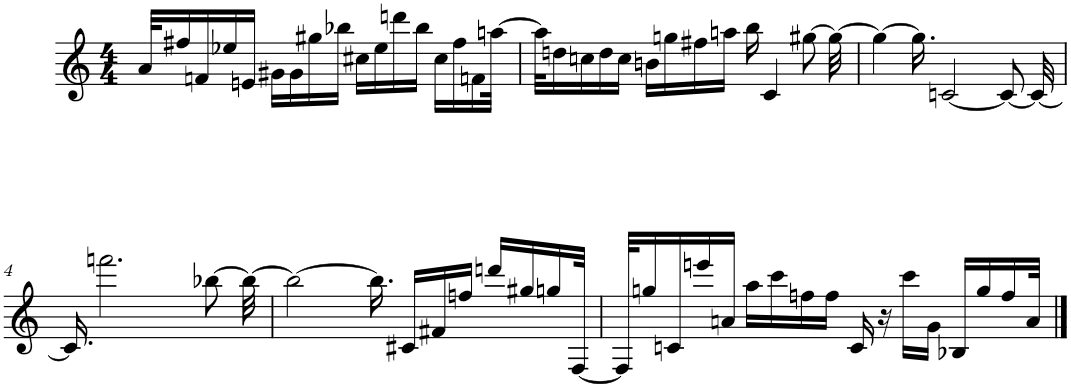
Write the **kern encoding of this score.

**kern
*part1
*staff1
*I"Piano
*I'Pno
*clefG2
*k[]
*M4/4
=1
32a/KLL
16ff#X/
16fn/
16ee-X/
16en/JJ
16g#X\LL
16g#\
16gg#X\
16bb-X\JJ
16cc#X\LL
16ee-\
16dddn\
16bb-\JJ
16cc#\LL
16ff#\
16fn\
[32aan\JJk
=2
32aa\KLL]
16ddn\
16ccn\
16dd\
16cc\JJ
16bn\LL
16ggn\
16ff#X\
16aan\JJ
16bb\
4c/
[8gg#X\
32gg#\_
=3
4gg#\_
16.gg#\]
[2cn/
8c/_
32c/_
!!LO:LB:g=z
=4
16.c/]
2.fffn\
[8bb-X\
32bb-\_
=5
2bb-\_
16.bb-\]
16c#X/LL
16f#X/
16ffn/JJ
16dddn/LL
16gg#X/
16ggn/
[32F/JJk
=6
32F/KLL]
16ggn/
16cn/
16eeen/
16an/JJ
16aa\LL
16ccc\
16ffn\
16ff\JJ
16c/
16r
16ccc\LL
16g\JJ
16B-X/LL
16gg/
16ff/
32a/JJk
==
*-
